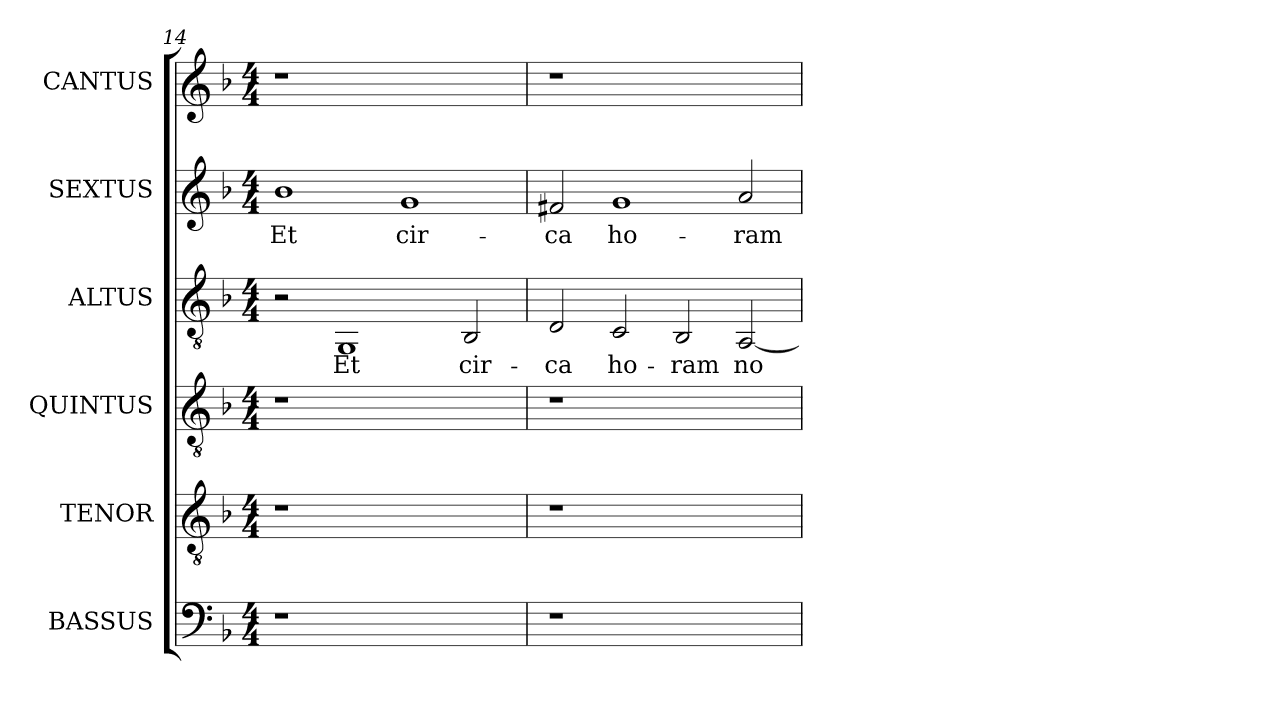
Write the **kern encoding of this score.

**kern	**kern	**kern	**kern	**text	**kern	**text	**kern
*part6	*part5	*part4	*part3	*part3	*part2	*part2	*part1
*staff6	*staff5	*staff4	*staff3	*staff3	*staff2	*staff2	*staff1
*I"BASSUS	*I"TENOR	*I"QUINTUS	*I"ALTUS	*	*I"SEXTUS	*	*I"CANTUS
*I'B.	*I'T.	*I'Q.	*I'A.	*	*I'S.	*	*I'C.
!!LO:LB:g=z
*clefF4	*clefGv2	*clefGv2	*clefGv2	*	*clefG2	*	*clefG2
*k[b-]	*k[b-]	*k[b-]	*k[b-]	*	*k[b-]	*	*k[b-]
*d:	*d:	*d:	*d:	*	*d:	*	*d:
*M4/4	*M4/4	*M4/4	*M4/4	*	*M4/4	*	*M4/4
=14	=14	=14	=14	=14	=14	=14	=14
!LO:N:vis=1	!LO:N:vis=1	!LO:N:vis=1	!	!	!	!	!
!	!	!	!	!	!	!LO:LY:b:color=#000000	!LO:N:vis=1
1r	1r	1r	2r	.	1b-i	Et	1r
!	!	!	!	!LO:LY:b:color=#000000	!	!	!
.	.	.	1GGi	Et	.	.	.
!	!	!	!	!	!	!LO:LY:b:color=#000000	!
1ryy	1ryy	1ryy	.	.	1gi	cir-	1ryy
!	!	!	!	!LO:LY:b:color=#000000	!	!	!
.	.	.	2BB-i/	cir-	.	.	.
=15	=15	=15	=15	=15	=15	=15	=15
!LO:N:vis=1	!LO:N:vis=1	!LO:N:vis=1	!	!	!	!	!
!	!	!	!	!LO:LY:b:color=#000000	!	!	!
!	!	!	!	!	!	!LO:LY:b:color=#000000	!LO:N:vis=1
1r	1r	1r	2Di/	-ca	2f#Xi/	-ca	1r
!	!	!	!	!LO:LY:b:color=#000000	!	!	!
!	!	!	!	!	!	!LO:LY:b:color=#000000	!
.	.	.	2Ci/	ho-	1gi	ho-	.
!	!	!	!	!LO:LY:b:color=#000000	!	!	!
1ryy	1ryy	1ryy	2BB-i/	-ram	.	.	1ryy
!	!	!	!	!LO:LY:b:color=#000000	!	!	!
!	!	!	!	!	!	!LO:LY:b:color=#000000	!
.	.	.	[<2AAi/	no-	2ai/	-ram	.
=	=	=	=	=	=	=	=
*-	*-	*-	*-	*-	*-	*-	*-
